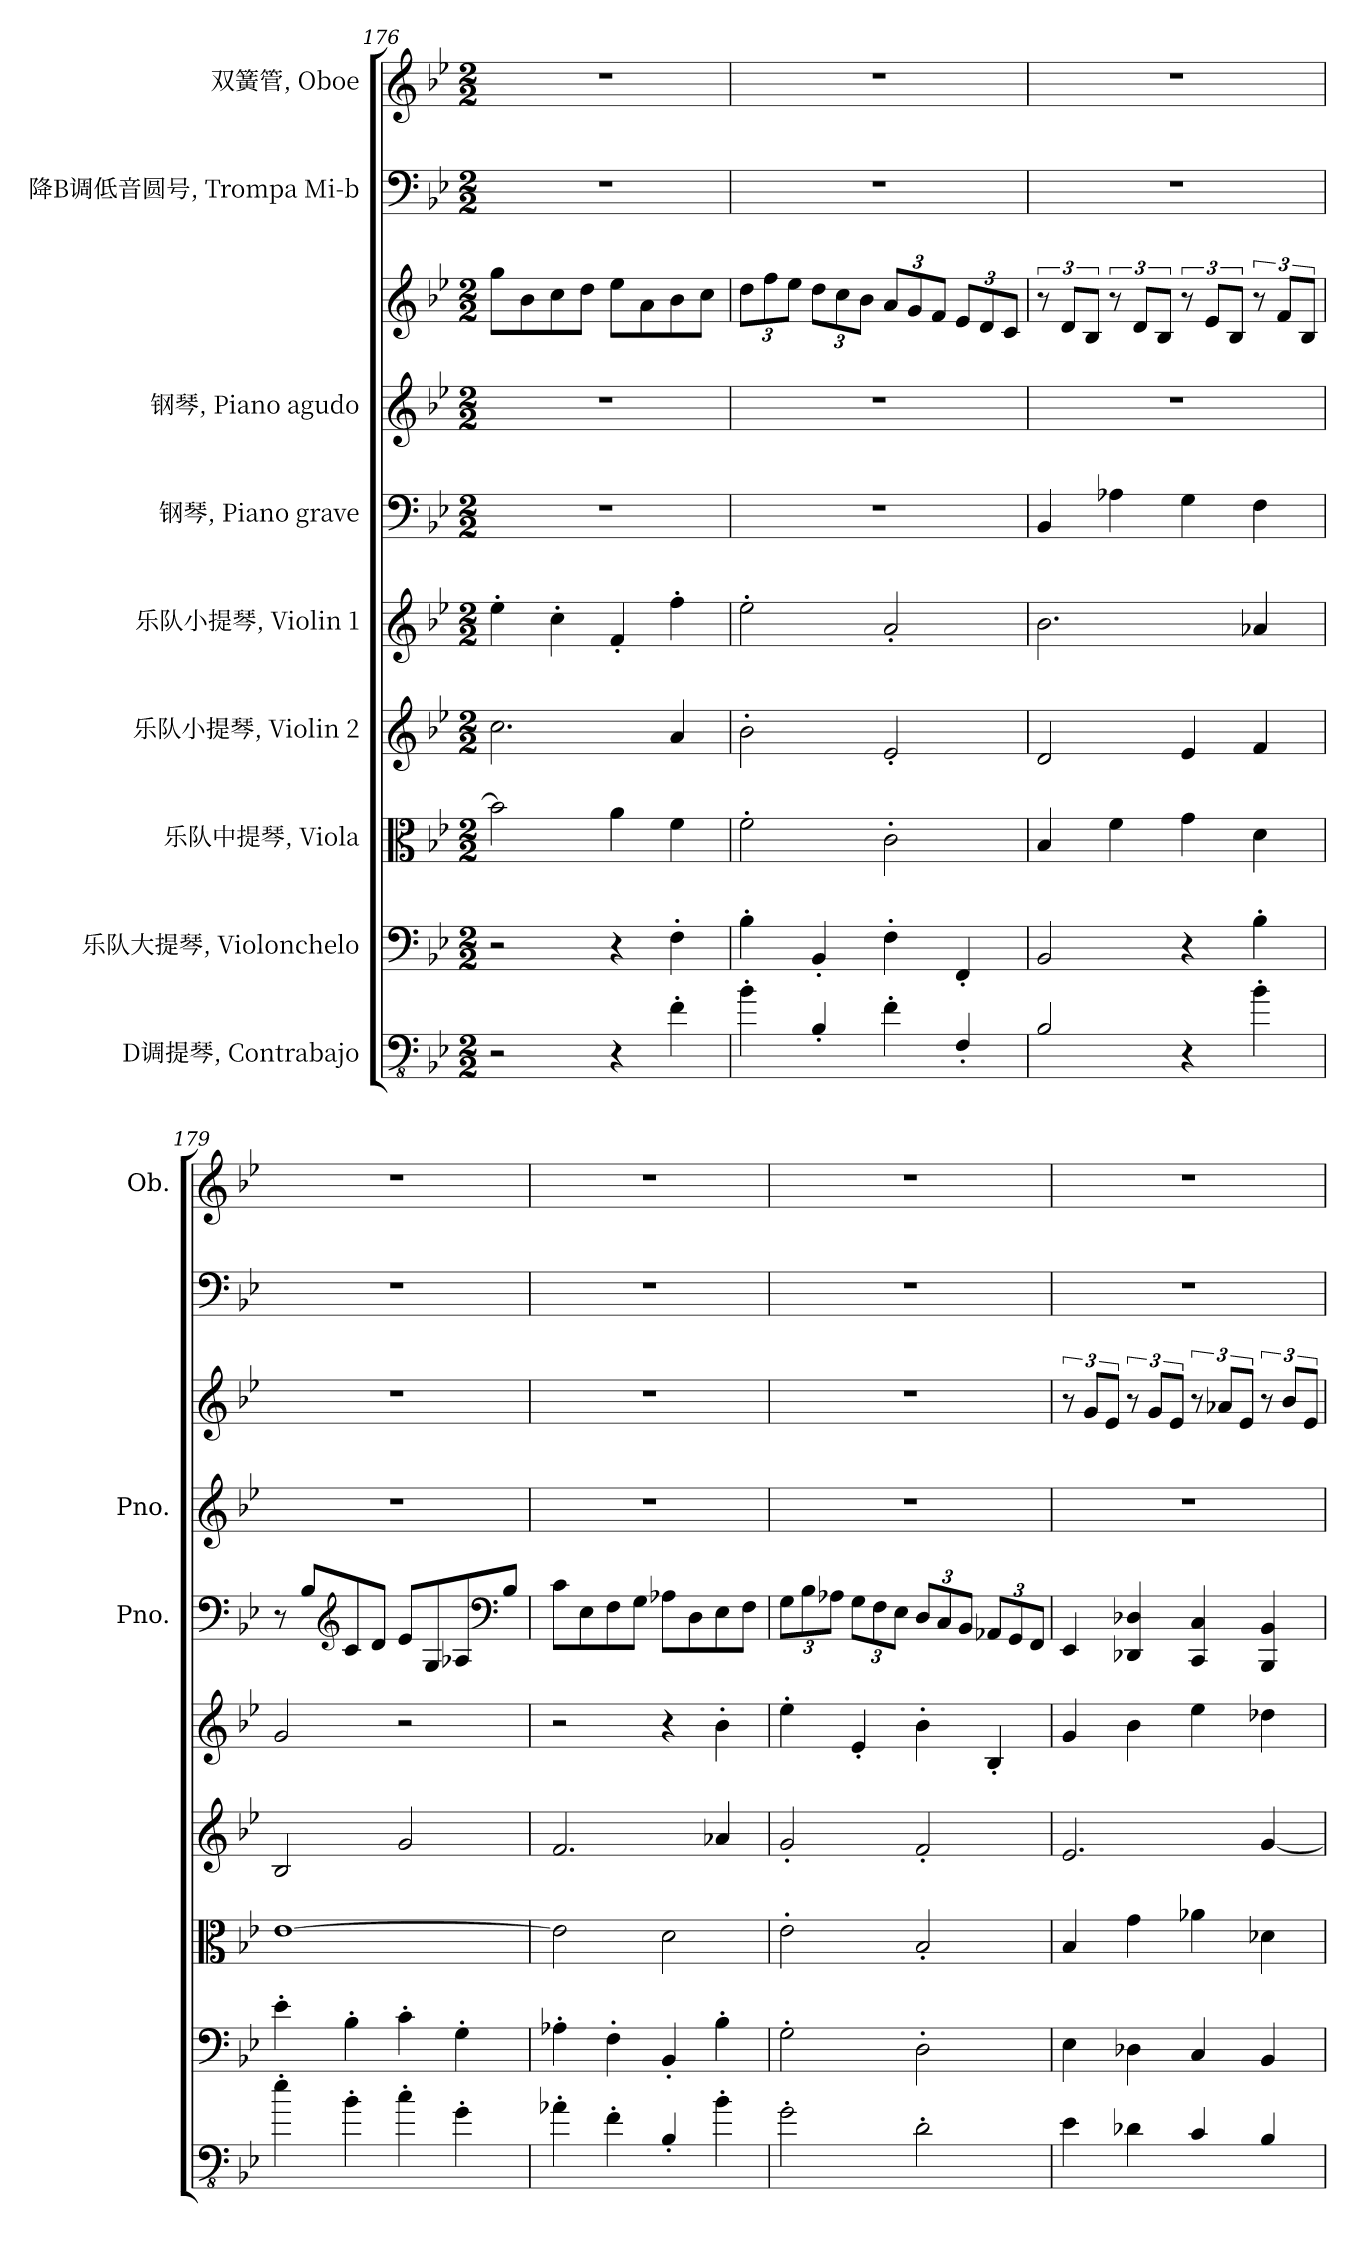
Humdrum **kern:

**kern	**kern	**kern	**kern	**kern	**kern	**kern	**kern	**kern	**kern
*part9	*part8	*part7	*part6	*part5	*part4	*part3	*part3	*part2	*part1
*staff10	*staff9	*staff8	*staff7	*staff6	*staff5	*staff4	*staff3	*staff2	*staff1
*I"D调提琴, Contrabajo	*I"乐队大提琴, Violonchelo	*I"乐队中提琴, Viola	*I"乐队小提琴, Violin 2	*I"乐队小提琴, Violin 1	*I"钢琴, Piano grave	*I"钢琴, Piano agudo	*	*I"降B调低音圆号, Trompa Mi-b	*I"双簧管, Oboe
*	*	*	*	*	*I'Pno.	*I'Pno.	*	*	*I'Ob.
!!LO:PB:g=z
*clefFv4	*clefF4	*clefC3	*clefG2	*clefG2	*clefF4	*clefG2	*clefG2	*clefF4	*clefG2
*ITrd7c12	*	*	*	*	*	*	*	*ITrd4c7	*
*k[b-e-]	*k[b-e-]	*k[b-e-]	*k[b-e-]	*k[b-e-]	*k[b-e-]	*k[b-e-]	*k[b-e-]	*k[b-e-a-]	*k[b-e-]
*M2/2	*M2/2	*M2/2	*M2/2	*M2/2	*M2/2	*M2/2	*M2/2	*M2/2	*M2/2
=176	=176	=176	=176	=176	=176	=176	=176	=176	=176
2r	2r	2b-\]	2.cc\	4ee-'\	1r	1r	8gg\L	1r	1r
.	.	.	.	.	.	.	8b-\	.	.
.	.	.	.	4cc'\	.	.	8cc\	.	.
.	.	.	.	.	.	.	8dd\J	.	.
4r	4r	4a\	.	4f'/	.	.	8ee-\L	.	.
.	.	.	.	.	.	.	8a\	.	.
4FF'\	4F'\	4f\	4a/	4ff'\	.	.	8b-\	.	.
.	.	.	.	.	.	.	8cc\J	.	.
=177	=177	=177	=177	=177	=177	=177	=177	=177	=177
*	*	*	*	*	*	*	*Xbrackettup	*	*
*	*	*	*	*	*	*	*	*	*MM225
4BB-'\	4B-'\	2f'\	2b-'\	2ee-'\	1r	1r	12dd\L	1r	1r
.	.	.	.	.	.	.	12ff\	.	.
.	.	.	.	.	.	.	12ee-\J	.	.
4BBB-'/	4BB-'/	.	.	.	.	.	12dd\L	.	.
.	.	.	.	.	.	.	12cc\	.	.
.	.	.	.	.	.	.	12b-\J	.	.
4FF'\	4F'\	2c'\	2e-'/	2a'/	.	.	12a/L	.	.
.	.	.	.	.	.	.	12g/	.	.
.	.	.	.	.	.	.	12f/J	.	.
4FFF'/	4FF'/	.	.	.	.	.	12e-/L	.	.
.	.	.	.	.	.	.	12d/	.	.
.	.	.	.	.	.	.	12c/J	.	.
=178	=178	=178	=178	=178	=178	=178	=178	=178	=178
*	*	*	*	*	*	*	*brackettup	*	*
*	*	*	*	*	*	*	*	*	*MM205
2BBB-/	2BB-/	4B-/	2d/	2.b-\	4BB-/	1r	12r	1r	1r
.	.	.	.	.	.	.	12d/L	.	.
.	.	.	.	.	.	.	12B-/J	.	.
.	.	4f\	.	.	4A-X\	.	12r	.	.
.	.	.	.	.	.	.	12d/L	.	.
.	.	.	.	.	.	.	12B-/J	.	.
4r	4r	4g\	4e-/	.	4G\	.	12r	.	.
.	.	.	.	.	.	.	12e-/L	.	.
.	.	.	.	.	.	.	12B-/J	.	.
4BB-'\	4B-'\	4d\	4f/	4a-X/	4F\	.	12r	.	.
.	.	.	.	.	.	.	12f/L	.	.
.	.	.	.	.	.	.	12B-/J	.	.
!!LO:PB:g=z
=179	=179	=179	=179	=179	=179	=179	=179	=179	=179
4E-'\	4e-'\	[1e-	2B-/	2g/	8r	1r	1r	1r	1r
.	.	.	.	.	8B-/L	.	.	.	.
*	*	*	*	*	*clefG2	*	*	*	*
4BB-'\	4B-'\	.	.	.	8c/	.	.	.	.
.	.	.	.	.	8d/J	.	.	.	.
4C'\	4c'\	.	2g/	2r	8e-/L	.	.	.	.
.	.	.	.	.	8G/	.	.	.	.
4GG'\	4G'\	.	.	.	8A-X/	.	.	.	.
*	*	*	*	*	*clefF4	*	*	*	*
.	.	.	.	.	8B-/J	.	.	.	.
=180	=180	=180	=180	=180	=180	=180	=180	=180	=180
4AA-X'\	4A-X'\	2e-\]	2.f/	2r	8c\L	1r	1r	1r	1r
.	.	.	.	.	8E-\	.	.	.	.
4FF'\	4F'\	.	.	.	8F\	.	.	.	.
.	.	.	.	.	8G\J	.	.	.	.
4BBB-'/	4BB-'/	2d\	.	4r	8A-X\L	.	.	.	.
.	.	.	.	.	8D\	.	.	.	.
4BB-'\	4B-'\	.	4a-X/	4b-'\	8E-\	.	.	.	.
.	.	.	.	.	8F\J	.	.	.	.
=181	=181	=181	=181	=181	=181	=181	=181	=181	=181
*	*	*	*	*	*Xbrackettup	*	*	*	*
*	*	*	*	*	*	*	*	*	*MM225
2GG'\	2G'\	2e-'\	2g'/	4ee-'\	12G\L	1r	1r	1r	1r
.	.	.	.	.	12B-\	.	.	.	.
.	.	.	.	.	12A-X\J	.	.	.	.
.	.	.	.	4e-'/	12G\L	.	.	.	.
.	.	.	.	.	12F\	.	.	.	.
.	.	.	.	.	12E-\J	.	.	.	.
2DD'\	2D'\	2B-'/	2f'/	4b-'\	12D/L	.	.	.	.
.	.	.	.	.	12C/	.	.	.	.
.	.	.	.	.	12BB-/J	.	.	.	.
.	.	.	.	4B-'/	12AA-X/L	.	.	.	.
.	.	.	.	.	12GG/	.	.	.	.
.	.	.	.	.	12FF/J	.	.	.	.
!!LO:PB:g=z
=182	=182	=182	=182	=182	=182	=182	=182	=182	=182
*	*	*	*	*	*	*	*	*	*MM205
4EE-\	4E-\	4B-/	2.e-/	4g/	4EE-/	1r	12r	1r	1r
.	.	.	.	.	.	.	12g/L	.	.
.	.	.	.	.	.	.	12e-/J	.	.
4DD-X\	4D-X\	4g\	.	4b-\	4DD-X/ 4D-X/	.	12r	.	.
.	.	.	.	.	.	.	12g/L	.	.
.	.	.	.	.	.	.	12e-/J	.	.
4CC/	4C/	4a-X\	.	4ee-\	4CC/ 4C/	.	12r	.	.
.	.	.	.	.	.	.	12a-X/L	.	.
.	.	.	.	.	.	.	12e-/J	.	.
4BBB-/	4BB-/	4d-X\	[4g/	4dd-X\	4BBB-/ 4BB-/	.	12r	.	.
.	.	.	.	.	.	.	12b-/L	.	.
.	.	.	.	.	.	.	12e-/J	.	.
=	=	=	=	=	=	=	=	=	=
*-	*-	*-	*-	*-	*-	*-	*-	*-	*-
